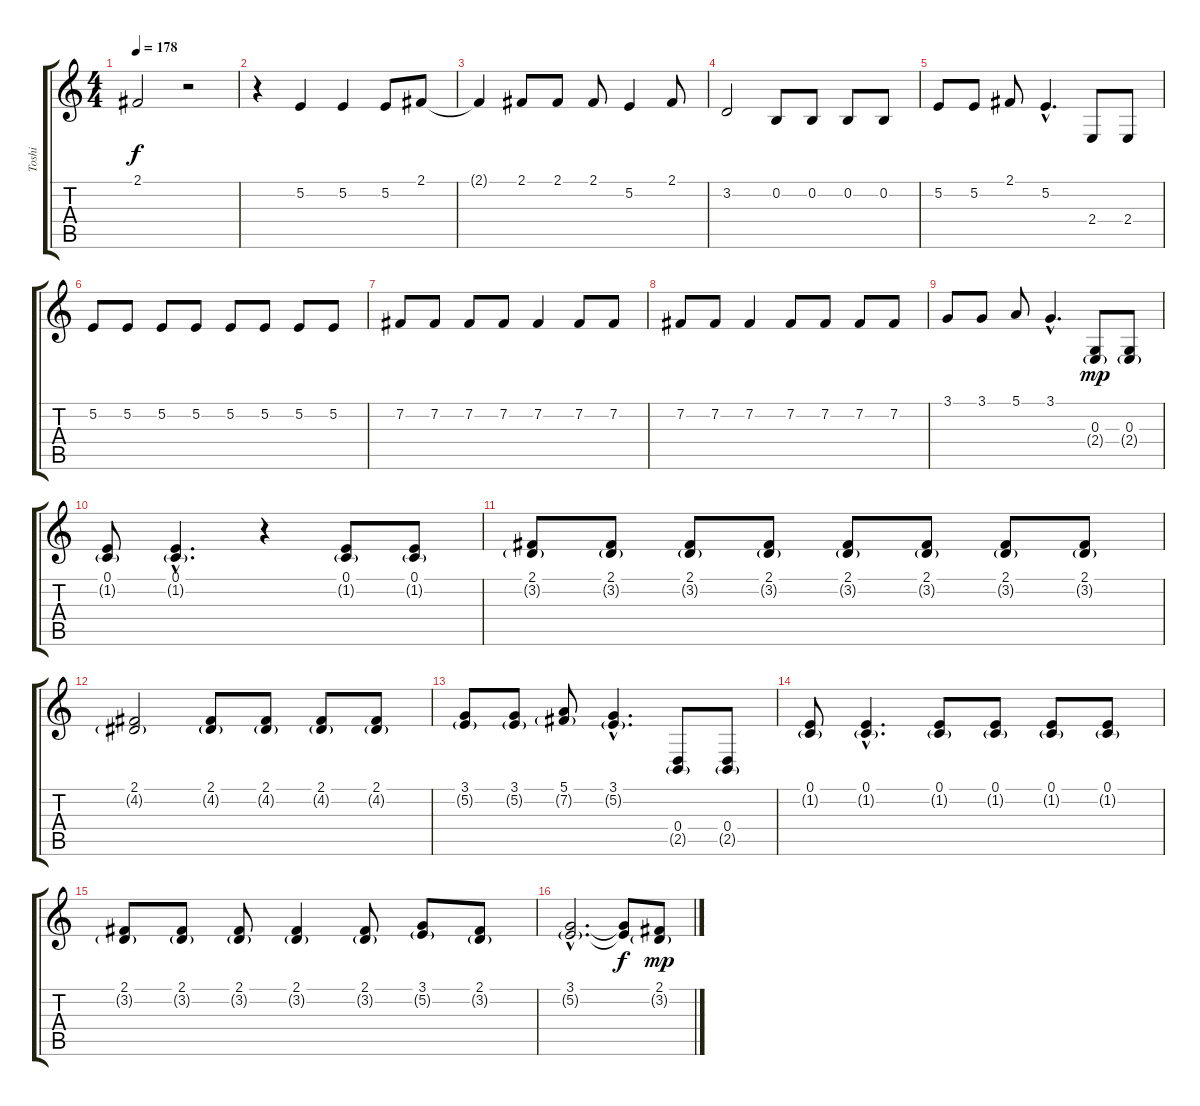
\track ("Toshi" "Toshi") {instrument trumpet}
\staff {score tabs}
\tuning (E4 B3 G3 D3 A2 E2) {hide}
\ts (4 4)
\tempo 178
\clef g2
\ks c
2.1{t}.2{dy f} r.2 |
r.4 5.2.4 5.2.4 5.2.8 2.1.8 |
2.1{t}.4 2.1.8 2.1.8 2.1.8 5.2.4 2.1.8 |
3.2.2 0.2.8 0.2.8 0.2.8 0.2.8 |
5.2.8 5.2.8 2.1.8 5.2{hac}.4{d} 2.4.8 2.4.8 |
5.2.8 5.2.8 5.2.8 5.2.8 5.2.8 5.2.8 5.2.8 5.2.8 |
7.2.8 7.2.8 7.2.8 7.2.8 7.2.4 7.2.8 7.2.8 |
7.2.8 7.2.8 7.2.4 7.2.8 7.2.8 7.2.8 7.2.8 |
3.1.8 3.1.8 5.1.8 3.1{hac}.4{d} (0.3 2.4{g}).8{dy mp} (0.3 2.4{g}).8 |
(0.1 1.2{g}).8 (0.1{hac} 1.2{g hac}).4{d} r.4 (0.1 1.2{g}).8 (0.1 1.2{g}).8 |
(2.1 3.2{g}).8 (2.1 3.2{g}).8 (2.1 3.2{g}).8 (2.1 3.2{g}).8 (2.1 3.2{g}).8 (2.1 3.2{g}).8 (2.1 3.2{g}).8 (2.1 3.2{g}).8 |
(2.1 4.2{g}).2 (2.1 4.2{g}).8 (2.1 4.2{g}).8 (2.1 4.2{g}).8 (2.1 4.2{g}).8 |
(3.1 5.2{g}).8 (3.1 5.2{g}).8 (5.1 7.2{g}).8 (3.1{hac} 5.2{g hac}).4{d} (0.4 2.5{g}).8 (0.4 2.5{g}).8 |
(0.1 1.2{g}).8 (0.1{hac} 1.2{g hac}).4{d} (0.1 1.2{g}).8 (0.1 1.2{g}).8 (0.1 1.2{g}).8 (0.1 1.2{g}).8 |
(2.1 3.2{g}).8 (2.1 3.2{g}).8 (2.1 3.2{g}).8 (2.1 3.2{g}).4 (2.1 3.2{g}).8 (3.1 5.2{g}).8 (2.1 3.2{g}).8 |
(3.1{hac} 5.2{g hac}).2{d} (3.1{t} 5.2{t}).8{dy f} (2.1 3.2{g}).8{dy mp}
